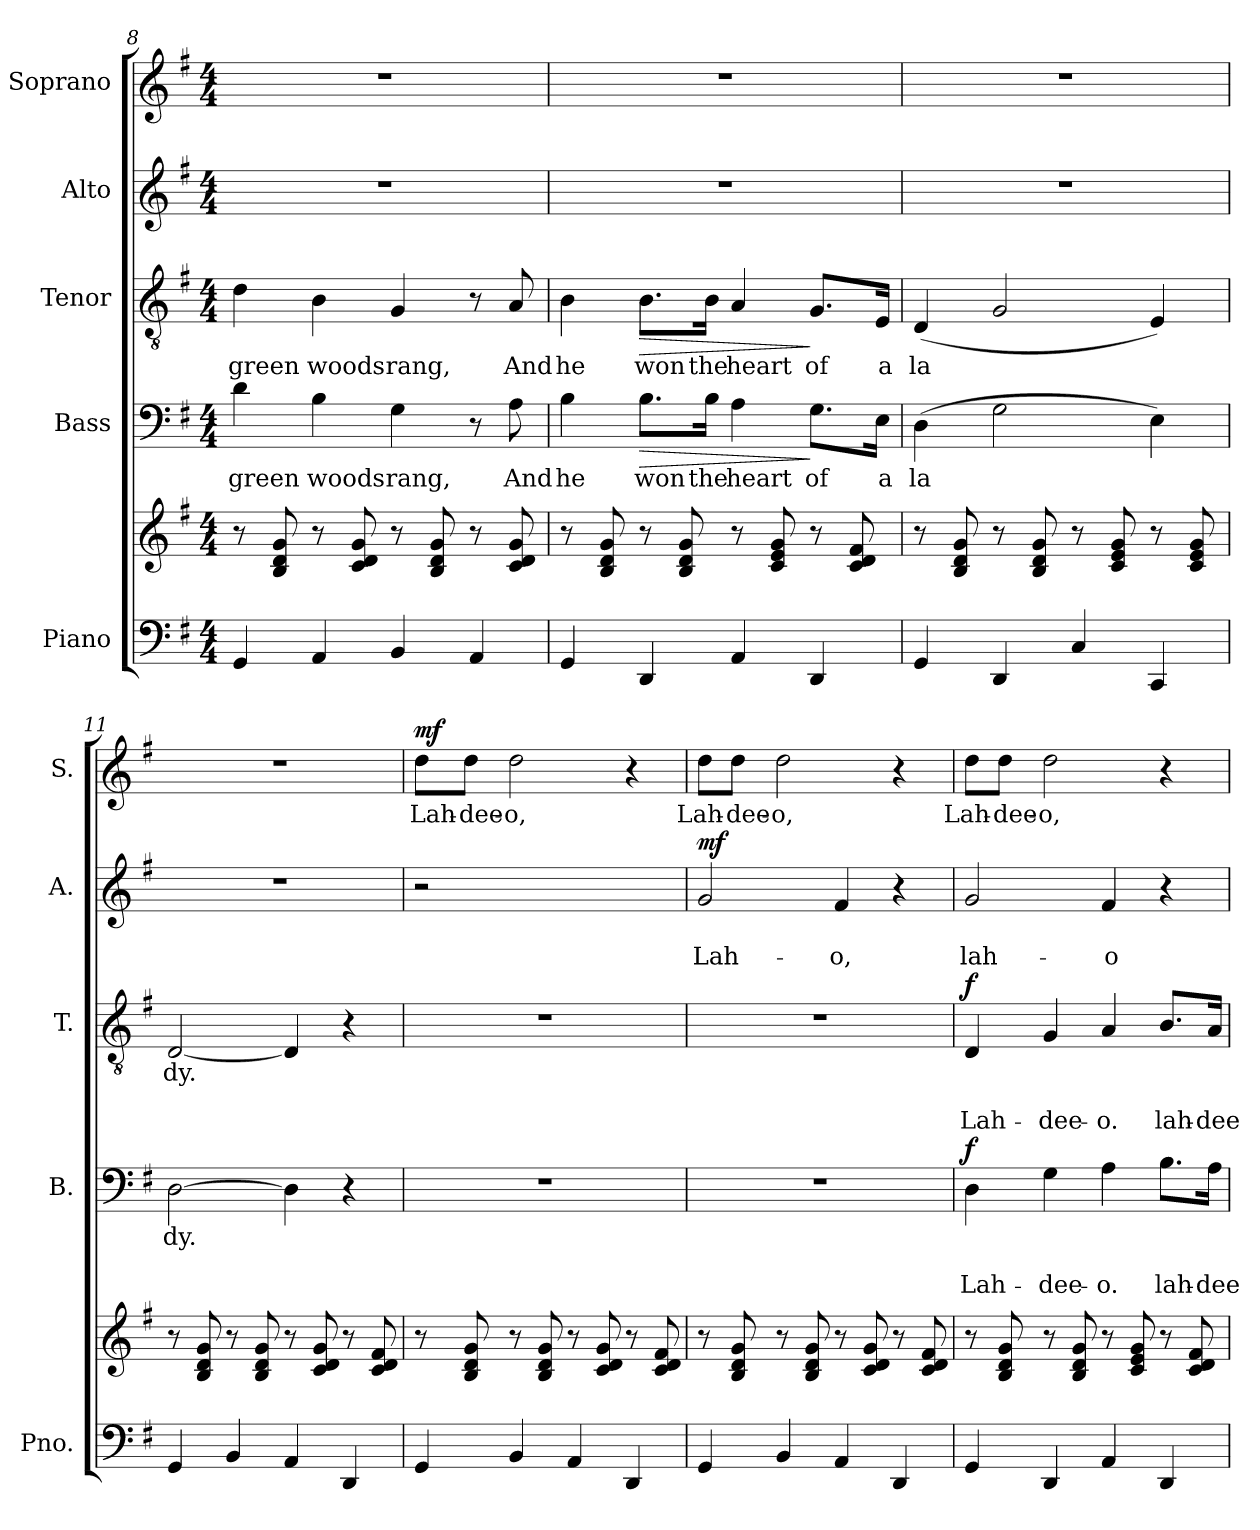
**kern	**kern	**kern	**text	**text	**text	**dynam	**kern	**text	**text	**text	**dynam	**kern	**text	**text	**dynam	**kern	**text	**dynam
*part5	*part5	*part4	*part4	*part4	*part4	*part4	*part3	*part3	*part3	*part3	*part3	*part2	*part2	*part2	*part2	*part1	*part1	*part1
*staff6	*staff5	*staff4	*staff4	*staff4	*staff4	*staff4	*staff3	*staff3	*staff3	*staff3	*staff3	*staff2	*staff2	*staff2	*staff2	*staff1	*staff1	*staff1
*I"Piano	*	*I"Bass	*	*	*	*	*I"Tenor	*	*	*	*	*I"Alto	*	*	*	*I"Soprano	*	*
*I'Pno.	*	*I'B.	*	*	*	*	*I'T.	*	*	*	*	*I'A.	*	*	*	*I'S.	*	*
*clefF4	*clefG2	*clefF4	*	*	*	*	*clefGv2	*	*	*	*	*clefG2	*	*	*	*clefG2	*	*
*k[f#]	*k[f#]	*k[f#]	*	*	*	*	*k[f#]	*	*	*	*	*k[f#]	*	*	*	*k[f#]	*	*
*G:	*G:	*G:	*	*	*	*	*G:	*	*	*	*	*G:	*	*	*	*G:	*	*
*M4/4	*M4/4	*M4/4	*	*	*	*	*M4/4	*	*	*	*	*M4/4	*	*	*	*M4/4	*	*
=8	=8	=8	=8	=8	=8	=8	=8	=8	=8	=8	=8	=8	=8	=8	=8	=8	=8	=8
4GG/	8r	4d\	green	.	.	.	4d\	green	.	.	.	1r	.	.	.	1r	.	.
.	8B/ 8d/ 8g/	.	.	.	.	.	.	.	.	.	.	.	.	.	.	.	.	.
4AA/	8r	4B\	woods	.	.	.	4B\	woods	.	.	.	.	.	.	.	.	.	.
.	8c/ 8d/ 8g/	.	.	.	.	.	.	.	.	.	.	.	.	.	.	.	.	.
4BB/	8r	4G\	rang,	.	.	.	4G/	rang,	.	.	.	.	.	.	.	.	.	.
.	8B/ 8d/ 8g/	.	.	.	.	.	.	.	.	.	.	.	.	.	.	.	.	.
4AA/	8r	8r	.	.	.	.	8r	.	.	.	.	.	.	.	.	.	.	.
.	8c/ 8d/ 8g/	8A\	And	.	.	.	8A/	And	.	.	.	.	.	.	.	.	.	.
!!LO:PB:g=z
=9	=9	=9	=9	=9	=9	=9	=9	=9	=9	=9	=9	=9	=9	=9	=9	=9	=9	=9
4GG/	8r	4B\	he	.	.	.	4B\	he	.	.	.	1r	.	.	.	1r	.	.
.	8B/ 8d/ 8g/	.	.	.	.	.	.	.	.	.	.	.	.	.	.	.	.	.
!	!	!	!	!	!	!LO:HP:b	!	!	!	!	!LO:HP:b	!	!	!	!	!	!	!
4DD/	8r	8.B\L	won	.	.	>	8.B\L	won	.	.	>	.	.	.	.	.	.	.
.	8B/ 8d/ 8g/	.	.	.	.	.	.	.	.	.	.	.	.	.	.	.	.	.
.	.	16B\Jk	the	.	.	.	16B\Jk	the	.	.	.	.	.	.	.	.	.	.
4AA/	8r	4A\	heart	.	.	.	4A/	heart	.	.	.	.	.	.	.	.	.	.
.	8c/ 8e/ 8g/	.	.	.	.	.	.	.	.	.	.	.	.	.	.	.	.	.
4DD/	8r	8.G\L	of	.	.	]	8.G/L	of	.	.	]	.	.	.	.	.	.	.
.	8c/ 8d/ 8f#/	.	.	.	.	.	.	.	.	.	.	.	.	.	.	.	.	.
.	.	16E\Jk	a	.	.	.	16E/Jk	a	.	.	.	.	.	.	.	.	.	.
=10	=10	=10	=10	=10	=10	=10	=10	=10	=10	=10	=10	=10	=10	=10	=10	=10	=10	=10
4GG/	8r	(4D\	la	.	.	.	(>4D/	la	.	.	.	1r	.	.	.	1r	.	.
.	8B/ 8d/ 8g/	.	.	.	.	.	.	.	.	.	.	.	.	.	.	.	.	.
4DD/	8r	2G\	.	.	.	.	2G/	.	.	.	.	.	.	.	.	.	.	.
.	8B/ 8d/ 8g/	.	.	.	.	.	.	.	.	.	.	.	.	.	.	.	.	.
4C/	8r	.	.	.	.	.	.	.	.	.	.	.	.	.	.	.	.	.
.	8c/ 8e/ 8g/	.	.	.	.	.	.	.	.	.	.	.	.	.	.	.	.	.
4CC/	8r	4E\)	.	.	.	.	4E/)	.	.	.	.	.	.	.	.	.	.	.
.	8c/ 8e/ 8g/	.	.	.	.	.	.	.	.	.	.	.	.	.	.	.	.	.
=11	=11	=11	=11	=11	=11	=11	=11	=11	=11	=11	=11	=11	=11	=11	=11	=11	=11	=11
4GG/	8r	[2D\	dy.	.	.	.	[2D/	dy.	.	.	.	1r	.	.	.	1r	.	.
.	8B/ 8d/ 8g/	.	.	.	.	.	.	.	.	.	.	.	.	.	.	.	.	.
4BB/	8r	.	.	.	.	.	.	.	.	.	.	.	.	.	.	.	.	.
.	8B/ 8d/ 8g/	.	.	.	.	.	.	.	.	.	.	.	.	.	.	.	.	.
4AA/	8r	4D\]	.	.	.	.	4D/]	.	.	.	.	.	.	.	.	.	.	.
.	8c/ 8d/ 8g/	.	.	.	.	.	.	.	.	.	.	.	.	.	.	.	.	.
4DD/	8r	4r	.	.	.	.	4r	.	.	.	.	.	.	.	.	.	.	.
.	8c/ 8d/ 8f#/	.	.	.	.	.	.	.	.	.	.	.	.	.	.	.	.	.
=12	=12	=12	=12	=12	=12	=12	=12	=12	=12	=12	=12	=12	=12	=12	=12	=12	=12	=12
!	!	!	!	!	!	!	!	!	!	!	!	!	!	!	!	!	!	!LO:DY:a
4GG/	8r	1r	.	.	.	.	1r	.	.	.	.	2r	.	.	.	8dd\L	Lah-	mf
.	8B/ 8d/ 8g/	.	.	.	.	.	.	.	.	.	.	.	.	.	.	8dd\J	-dee-	.
4BB/	8r	.	.	.	.	.	.	.	.	.	.	.	.	.	.	2dd\	-o,	.
.	8B/ 8d/ 8g/	.	.	.	.	.	.	.	.	.	.	.	.	.	.	.	.	.
4AA/	8r	.	.	.	.	.	.	.	.	.	.	2ryy	.	.	.	.	.	.
.	8c/ 8d/ 8g/	.	.	.	.	.	.	.	.	.	.	.	.	.	.	.	.	.
4DD/	8r	.	.	.	.	.	.	.	.	.	.	.	.	.	.	4r	.	.
.	8c/ 8d/ 8f#/	.	.	.	.	.	.	.	.	.	.	.	.	.	.	.	.	.
!!LO:LB:g=z
=13	=13	=13	=13	=13	=13	=13	=13	=13	=13	=13	=13	=13	=13	=13	=13	=13	=13	=13
!	!	!	!	!	!	!	!	!	!	!	!	!	!	!	!LO:DY:a	!	!	!
4GG/	8r	1r	.	.	.	.	1r	.	.	.	.	2g/	.	Lah-	mf	8dd\L	Lah-	.
.	8B/ 8d/ 8g/	.	.	.	.	.	.	.	.	.	.	.	.	.	.	8dd\J	-dee-	.
4BB/	8r	.	.	.	.	.	.	.	.	.	.	.	.	.	.	2dd\	-o,	.
.	8B/ 8d/ 8g/	.	.	.	.	.	.	.	.	.	.	.	.	.	.	.	.	.
4AA/	8r	.	.	.	.	.	.	.	.	.	.	4f#/	.	-o,	.	.	.	.
.	8c/ 8d/ 8g/	.	.	.	.	.	.	.	.	.	.	.	.	.	.	.	.	.
4DD/	8r	.	.	.	.	.	.	.	.	.	.	4r	.	.	.	4r	.	.
.	8c/ 8d/ 8f#/	.	.	.	.	.	.	.	.	.	.	.	.	.	.	.	.	.
=14	=14	=14	=14	=14	=14	=14	=14	=14	=14	=14	=14	=14	=14	=14	=14	=14	=14	=14
!	!	!	!	!	!	!LO:DY:a	!	!	!	!	!LO:DY:a	!	!	!	!	!	!	!
4GG/	8r	4D\	.	.	Lah-	f	4D/	.	.	Lah-	f	2g/	.	lah-	.	8dd\L	Lah-	.
.	8B/ 8d/ 8g/	.	.	.	.	.	.	.	.	.	.	.	.	.	.	8dd\J	-dee-	.
4DD/	8r	4G\	.	.	-dee-	.	4G/	.	.	-dee-	.	.	.	.	.	2dd\	-o,	.
.	8B/ 8d/ 8g/	.	.	.	.	.	.	.	.	.	.	.	.	.	.	.	.	.
4AA/	8r	4A\	.	.	-o.	.	4A/	.	.	-o.	.	4f#/	.	-o	.	.	.	.
.	8c/ 8e/ 8g/	.	.	.	.	.	.	.	.	.	.	.	.	.	.	.	.	.
4DD/	8r	8.B\L	.	.	lah-	.	8.B/L	.	.	lah-	.	4r	.	.	.	4r	.	.
.	8c/ 8d/ 8f#/	.	.	.	.	.	.	.	.	.	.	.	.	.	.	.	.	.
.	.	16A\Jk	.	.	-dee-	.	16A/Jk	.	.	-dee-	.	.	.	.	.	.	.	.
=	=	=	=	=	=	=	=	=	=	=	=	=	=	=	=	=	=	=
*-	*-	*-	*-	*-	*-	*-	*-	*-	*-	*-	*-	*-	*-	*-	*-	*-	*-	*-
